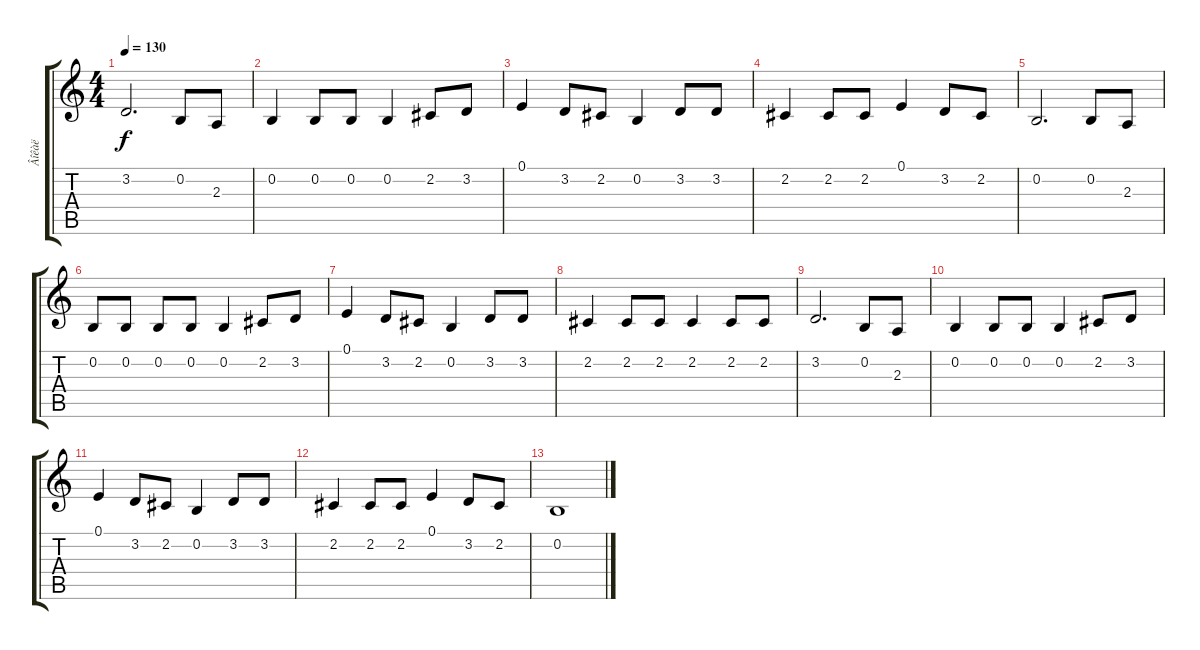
\track ("Âîêàë" "Âîêàë") {instrument drawbarorgan}
\staff {score tabs}
\tuning (E4 B3 G3 D3 A2 E2) {hide}
\ts (4 4)
\tempo 130
\clef g2
\ks c
3.2.2{d dy f} 0.2.8 2.3.8 |
0.2.4 0.2.8 0.2.8 0.2.4 2.2.8 3.2.8 |
0.1.4 3.2.8 2.2.8 0.2.4 3.2.8 3.2.8 |
2.2.4 2.2.8 2.2.8 0.1.4 3.2.8 2.2.8 |
0.2.2{d} 0.2.8 2.3.8 |
0.2.8 0.2.8 0.2.8 0.2.8 0.2.4 2.2.8 3.2.8 |
0.1.4 3.2.8 2.2.8 0.2.4 3.2.8 3.2.8 |
2.2.4 2.2.8 2.2.8 2.2.4 2.2.8 2.2.8 |
3.2.2{d} 0.2.8 2.3.8 |
0.2.4 0.2.8 0.2.8 0.2.4 2.2.8 3.2.8 |
0.1.4 3.2.8 2.2.8 0.2.4 3.2.8 3.2.8 |
2.2.4 2.2.8 2.2.8 0.1.4 3.2.8 2.2.8 |
0.2.1
